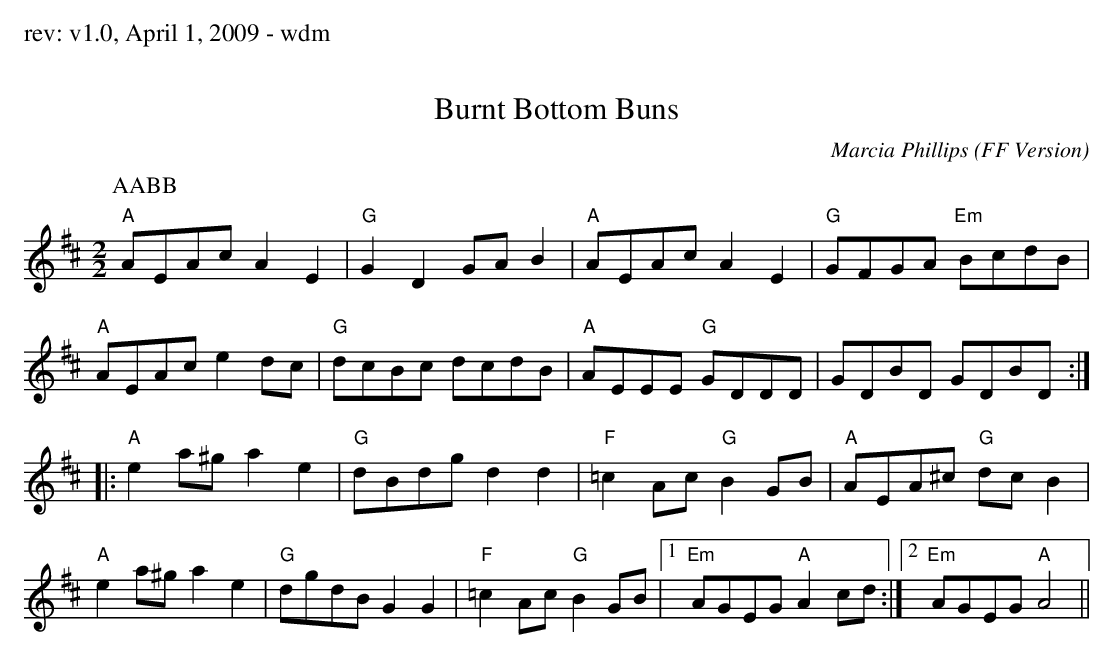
X:1
T: Burnt Bottom Buns
C: Marcia Phillips
O: FF Version
M: 2/2
K: Dmaj
P: AABB
"A"AEAc  A2 E2 | "G"G2 D2 GA B2  | "A"AEAc     A2 E2 | "G"GFGA "Em"BcdB  |
"A"AEAc  e2 dc | "G"dcBc  dcdB  | "A"AEEE  "G"GDDD  |    GDBD     GDBD :|
|: "A"e2 a^g a2 e2 | "G"dBdg  d2 d2 | "F"=c2 Ac "G"B2 GB | "A"AEA^c "G"dc B2 |
"A"e2 a^g a2 e2 | "G"dgdB  G2 G2 | "F"=c2 Ac "G"B2 GB |1 "Em"AGEG "A"A2 cd :|2 "Em"AGEG "A"A4 ||
